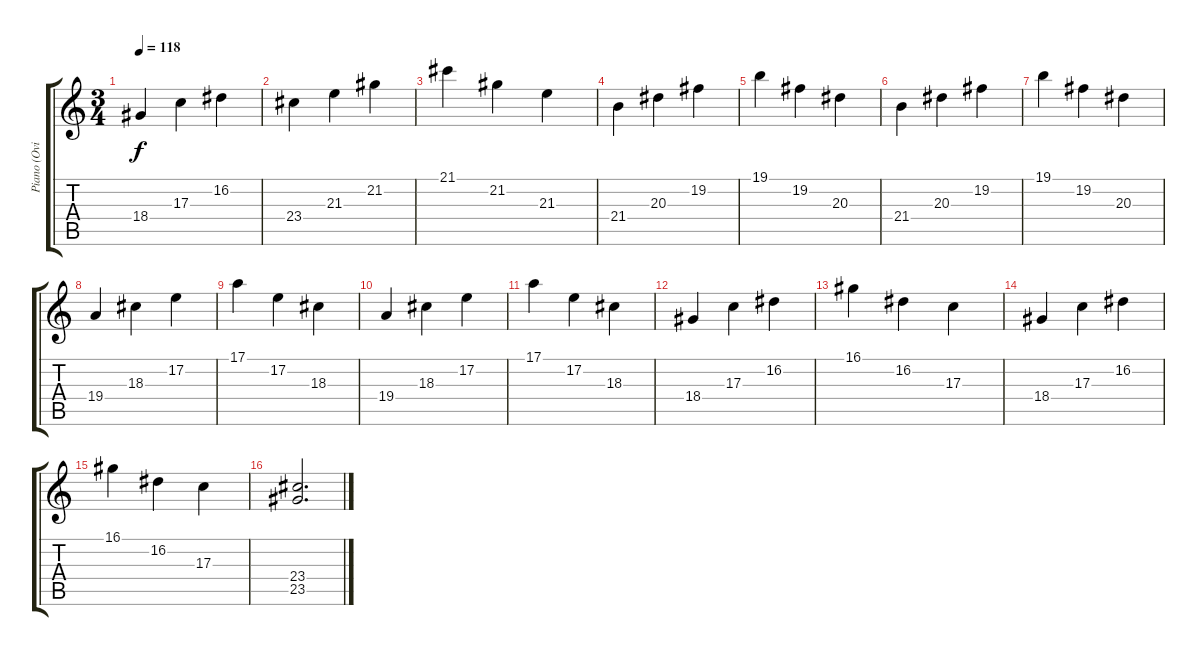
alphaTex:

\track ("Piano (Ovie)" "Piano (Ovi") {instrument brightacousticpiano}
\staff {score tabs}
\tuning (E4 B3 G3 D3 A2 E2) {hide}
\ts (3 4)
\tempo 118
\clef g2
\ks c
18.4.4{dy f} 17.3.4 16.2.4 |
23.4.4 21.3.4 21.2.4 |
21.1.4 21.2.4 21.3.4 |
21.4.4 20.3.4 19.2.4 |
19.1.4 19.2.4 20.3.4 |
21.4.4 20.3.4 19.2.4 |
19.1.4 19.2.4 20.3.4 |
19.4.4 18.3.4 17.2.4 |
17.1.4 17.2.4 18.3.4 |
19.4.4 18.3.4 17.2.4 |
17.1.4 17.2.4 18.3.4 |
18.4.4 17.3.4 16.2.4 |
16.1.4 16.2.4 17.3.4 |
18.4.4 17.3.4 16.2.4 |
16.1.4 16.2.4 17.3.4 |
(23.4 23.5).2{d}
